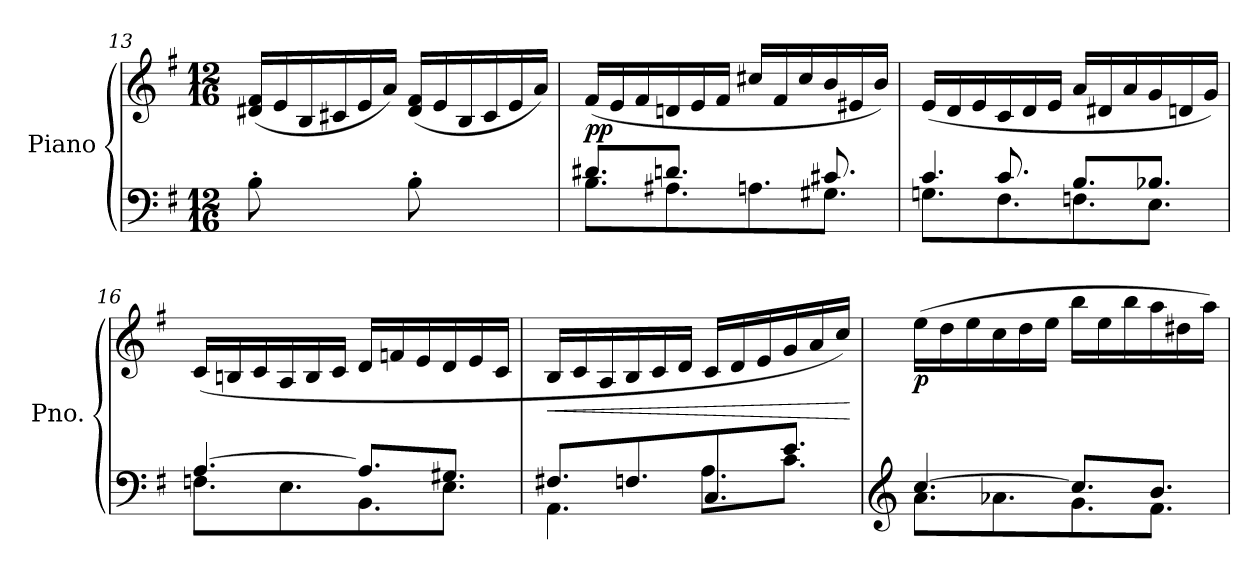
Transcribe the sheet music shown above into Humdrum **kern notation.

**kern	**kern	**dynam
*part1	*part1	*part1
*staff2	*staff1	*staff1/2
*I"Piano	*	*
*I'Pno.	*	*
!!LO:LB:g=z
*clefF4	*clefG2	*
*k[f#]	*k[f#]	*
*M12/16	*M12/16	*
=13	=13	=13
8B'\	(<16d#X/ 16f#/LL	.
.	16e/	.
16ryy	16B/	.
8ryy	16c#X/	.
.	16e/	.
16ryy	16a/JJ)	.
8B'\	(<16d#/ 16f#/LL	.
.	16e/	.
16ryy	16B/	.
8ryy	16c#/	.
.	16e/	.
16ryy	16a/JJ)	.
=14	=14	=14
*^	*	*
!	!	!	!LO:DY:b
8.d#X/L	8.B\L	(>16f#/LL	pp
.	.	16e/	.
.	.	16f#/	.
8.dn/J	8.A#X\	16dn/	.
.	.	16e/	.
.	.	16f#/JJ	.
8.ryy	8.An\	16cc#X/LL	.
.	.	16f#/	.
.	.	16cc#/	.
8.c#X/	8.G#X\J	16b/	.
.	.	16e#X/	.
.	.	16b/JJ)	.
=15	=15	=15	=15
*	*^	*	*
4.c/	8.Gn\L	8.ryy	(>16e/LL	.
.	.	.	16d/	.
.	.	.	16e/	.
.	8.F#\	8.c/	16c/	.
.	.	.	16d/	.
.	.	.	16e/JJ	.
8.B/L	8.Fn\	4.ryy	16a/LL	.
.	.	.	16d#X/	.
.	.	.	16a/	.
8.B-X/J	8.E\J	.	16g/	.
.	.	.	16dn/	.
.	.	.	16g/JJ)	.
*	*v	*v	*	*
!!LO:PB:g=z
=16	=16	=16	=16
[4.A/	8.Fn\L	(>16c/LL	.
.	.	16Bn/	.
.	.	16c/	.
.	8.E\	16A/	.
.	.	16B/	.
.	.	16c/JJ	.
8.A/L]	8.BB\	16d/LL	.
.	.	16fn/	.
.	.	16e/	.
8.G#X/J	8.E\J	16d/	.
.	.	16e/	.
.	.	16c/JJ	.
=17	=17	=17	=17
!	!	!	!LO:HP:b
8.F#X/L	4.AA\	16B/LL	<
.	.	16c/	.
.	.	16A/	.
8.Fn/	.	16B/	.
.	.	16c/	.
.	.	16d/JJ	.
8.C/	8.A\L	16c/LL	.
.	.	16d/	.
.	.	16e/	.
8.e/J	8.c\J	16g/	.
.	.	16a/	.
.	.	16cc/JJ)	.
*v	*v	*	*
.	.	[
=18	=18	=18
*clefG2	*	*
*^	*	*
!	!	!	!LO:DY:b
[4.cc/	8.a\L	(>16ee\LL	p
.	.	16dd\	.
.	.	16ee\	.
.	8.a-X\	16cc\	.
.	.	16dd\	.
.	.	16ee\JJ	.
8.cc/L]	8.g\	16bb\LL	.
.	.	16ee\	.
.	.	16bb\	.
8.b/J	8.f#\J	16aa\	.
.	.	16dd#X\	.
.	.	16aa\JJ)	.
*v	*v	*	*
=	=	=
*-	*-	*-
